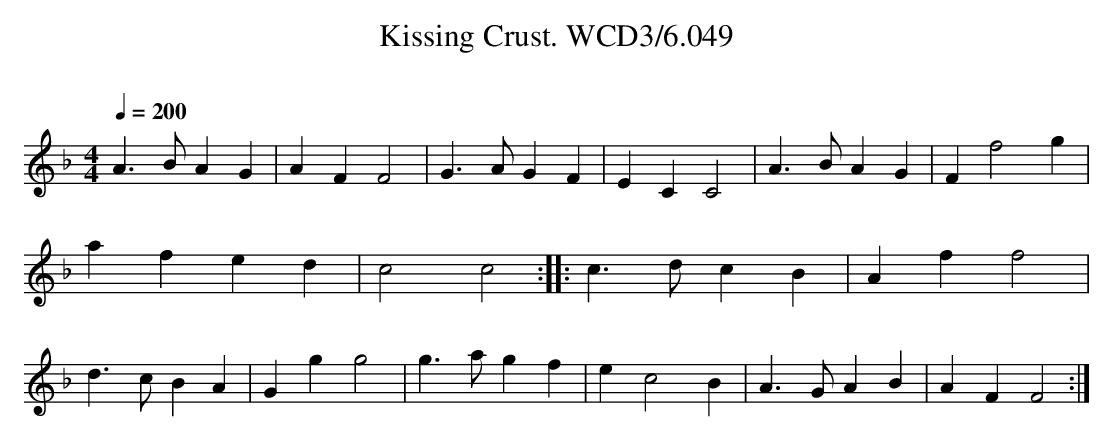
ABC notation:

X:1
T:Kissing Crust. WCD3/6.049
O:
M:4/4
L:1/4
Q:1/4=200
K:F
A3/ B/ AG|AF F2|G3/ A/ GF|EC C2|A3/B/ AG|F f2 g|
afed|c2 c2::c3/ d/ cB|Af f2|
d3/c/ BA|Gg g2|g3/ a/ gf|e c2 B|A3/ G/ AB|AF F2:|
